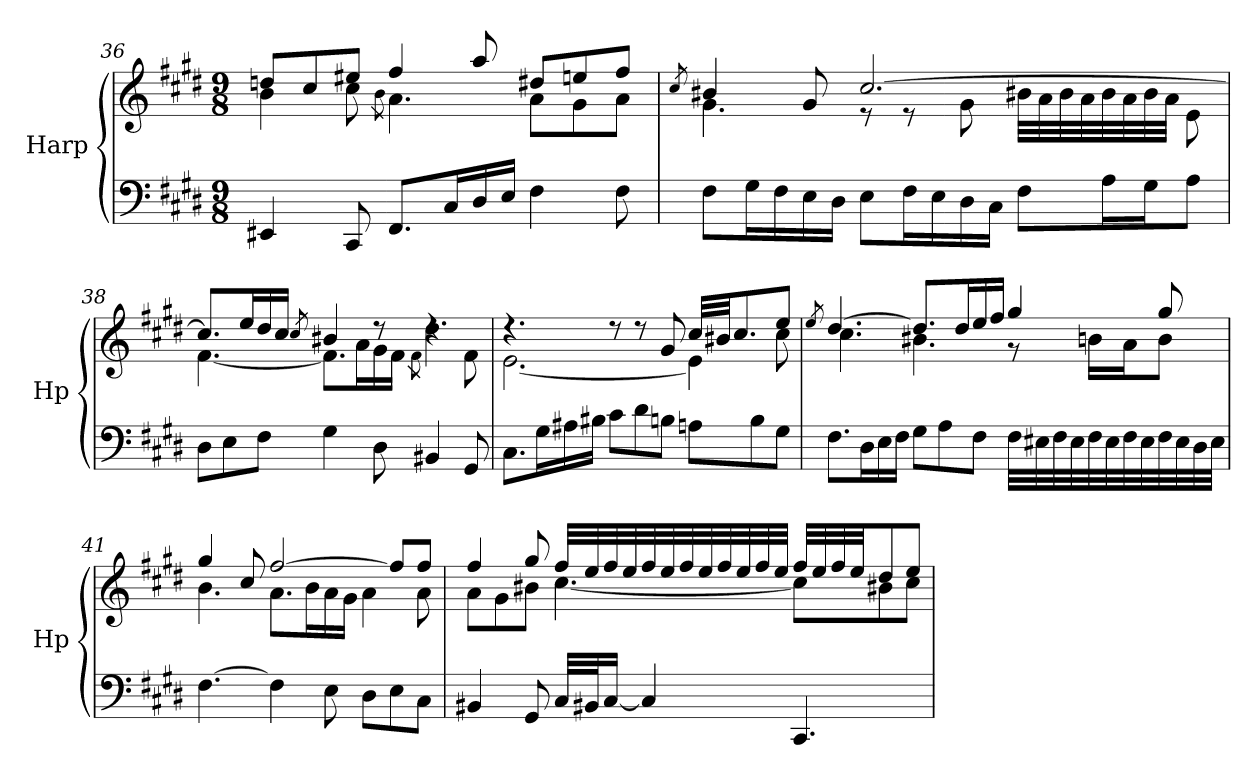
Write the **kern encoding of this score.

**kern	**kern
*part1	*part1
*staff2	*staff1
*I"Harp	*
*I'Hp	*
*clefF4	*clefG2
*k[f#c#g#d#]	*k[f#c#g#d#]
*M9/8	*M9/8
=36	=36
*	*^
4EE#X/	8ddn/L	4b\
.	8cc#/	.
8CC#/	8ee#X/J	8cc#\
.	.	8qb\
8.FF#/L	4ff#/	4.a\
16C#/L	.	.
16D#/	8aa/	.
16E/JJ	.	.
4F#\	8dd#X/L	8a\L
.	8een/	8g#\
8F#\	8ff#/J	8a\J
!!LO:LB:g=z	!!
=37	=37	=37
.	8qcc#/	.
8F#\L	4b#X/	4.g#\
16G#\L	.	.
16F#\	.	.
16E\	8g#/	.
16D#\JJ	.	.
8E\L	[2.cc#/	8r
16F#\L	.	8r
16E\	.	.
16D#\	.	8g#\
16C#\JJ	.	.
8F#\L	.	32b#X\LLL
.	.	32a\
.	.	32b#\
.	.	32a\
16A\L	.	32b#\
.	.	32a\
16G#\J	.	32b#\
.	.	32a\JJJ
8A\J	.	8e\
=38	=38	=38
8D#\L	8.cc#/L]	[4.f#\
8E\	.	.
.	16ee/L	.
8F#\J	16dd#/	.
.	16cc#/JJ	.
.	8qcc#/	.
4G#\	4b#X/	8.f#\L]
.	.	16a\L
8D#\	8rdd	16g#\
.	.	16f#\JJ
.	.	8qf#\
4BB#X/	4.rdd	4dd#\
8GG#/	.	8f#\
!!LO:LB:g=z	!!
=39	=39	=39
8.C#\L	4.rdd	[2.e\
16G#\L	.	.
16A#X\	.	.
16B#X\JJ	.	.
8c#\L	8r	.
8d#\	8r	.
8Bn\J	8g#/	.
8An\L	32cc#/LLL	4e\]
.	32b#X/JJ	.
.	8.cc#/	.
8B\	.	.
8G#\J	8ee/J	8cc#\
=40	=40	=40
.	8qee/	.
8.F#\L	[4.dd#/	4.cc#\
16D#\L	.	.
16E\	.	.
16F#\JJ	.	.
8G#\L	8.dd#/L]	4.b#X\
8A\	.	.
.	16dd#/L	.
8F#\J	16ee/	.
.	16ff#/JJ	.
32F#\LLL	4gg#/	8r
32E#X\	.	.
32F#\	.	.
32E#\	.	.
32F#\	.	16bn\LL
32E#\	.	.
32F#\	.	16a\J
32E#\	.	.
32F#\	8gg#/	8b\J
32E#\	.	.
32D#\	.	.
32E#\JJJ	.	.
!!LO:LB:g=z	!!
=41	=41	=41
[4.F#\	4gg#/	4.b\
.	8cc#/	.
4F#\]	[2ff#/	8.a\L
.	.	16b\L
8E\	.	16a\
.	.	16g#\JJ
8D#\L	.	4a\
8E\	8ff#/L]	.
8C#\J	8ff#/J	8a\
=42	=42	=42
4BB#X/	4ff#/	8a\L
.	.	8g#\
8GG#/	8gg#/	8b#X\J
32C#/LLL	32ff#/LLL	[4.cc#\
32BB#X/J	32ee/	.
[16C#/JJ	32ff#/	.
.	32ee/	.
4C#/]	32ff#/	.
.	32ee/	.
.	32ff#/	.
.	32ee/	.
.	32ff#/	.
.	32ee/	.
.	32ff#/	.
.	32ee/JJJ	.
4.CC#/	32ff#/LLL	8cc#\L]
.	32ee/	.
.	32ff#/	.
.	32ee/JJ	.
.	8dd#/	8b#X\
.	8ee/J	8cc#\J
*	*v	*v
=	=
*-	*-
